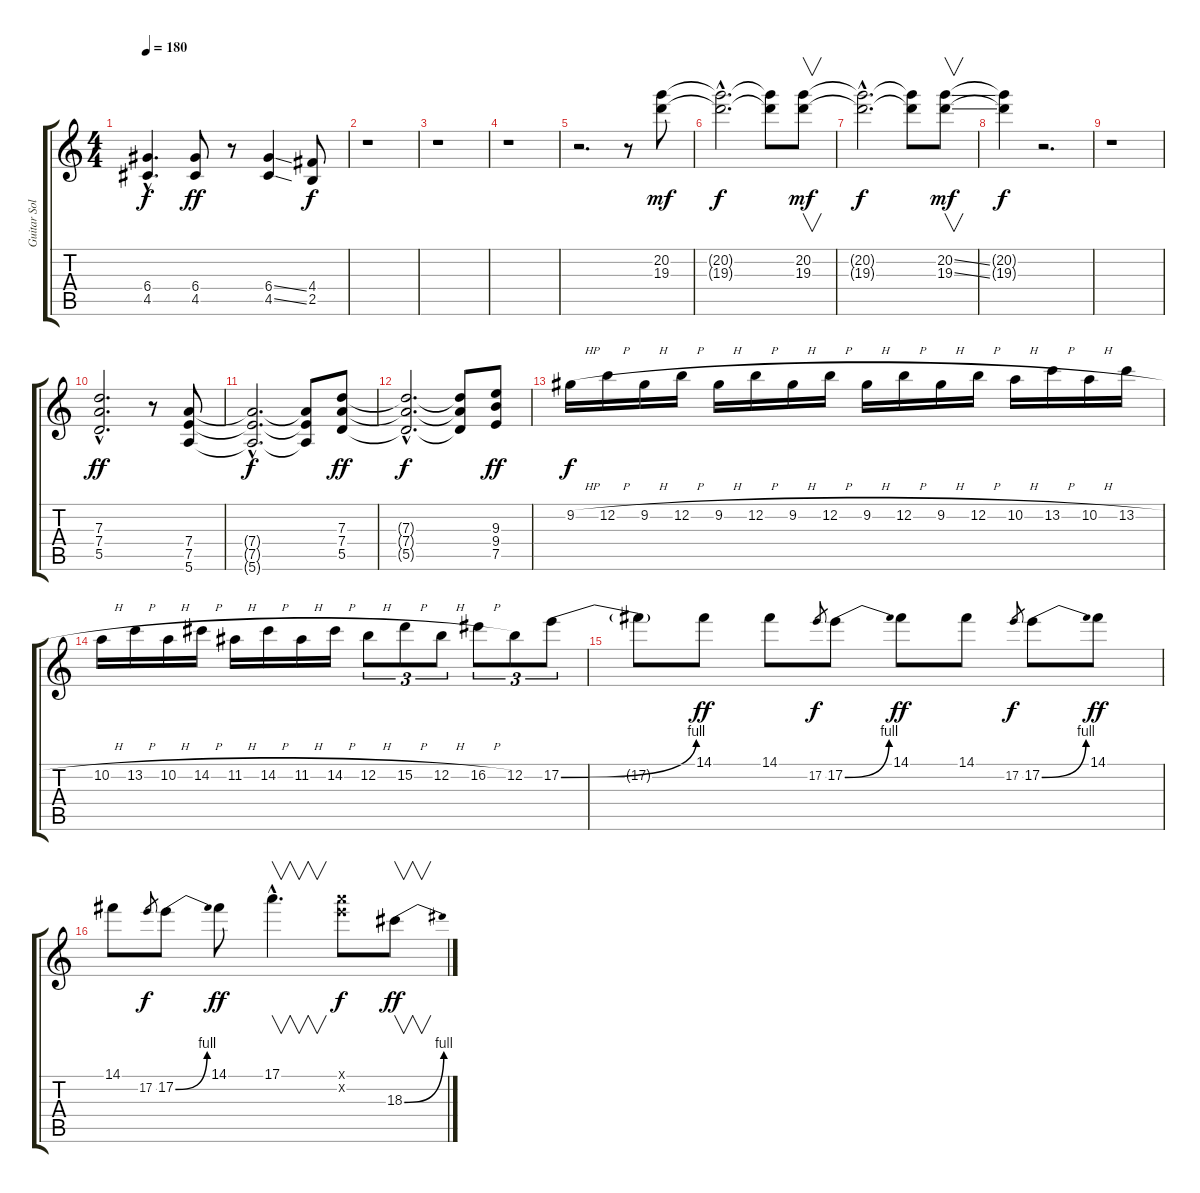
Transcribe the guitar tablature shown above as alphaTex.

\track ("Guitar Solo" "Guitar Sol") {instrument overdrivenguitar}
\staff {score tabs}
\tuning (E4 B3 G3 D3 A2 E2) {hide}
\ts (4 4)
\tempo 180
\clef g2
\ks c
(6.4{hac t} 4.5{hac t}).4{d dy f} (6.4 4.5).8{dy ff} r.8 (6.4{ss} 4.5{ss}).4 (4.4 2.5).8{dy f} |
r.1 |
r.1 |
r.1 |
r.2{d} r.8 (20.2 19.3).8{dy mf} |
(20.2{hac t} 19.3{hac t}).2{d dy f} (20.2{t} 19.3{t}).8 (20.2 19.3).8{v dy mf} |
(20.2{hac t} 19.3{hac t}).2{d dy f} (20.2{t} 19.3{t}).8 (20.2{ss} 19.3{ss}).8{v dy mf} |
(20.2{t} 19.3{t}).4{dy f} r.2{d} |
r.1 |
(7.3{hac} 7.4{hac} 5.5{hac}).2{d dy ff} r.8 (7.4 7.5 5.6).8 |
(7.4{hac t} 7.5{hac t} 5.6{hac t}).2{d dy f} (7.4{t} 7.5{t} 5.6{t}).8 (7.3 7.4 5.5).8{dy ff} |
(7.3{hac t} 7.4{hac t} 5.5{hac t}).2{d dy f} (7.3{t} 7.4{t} 5.5{t}).8 (9.3 9.4 7.5).8{dy ff} |
9.2{h}.16{dy f} 12.2{h}.16 9.2{h}.16 12.2{h}.16 9.2{h}.16 12.2{h}.16 9.2{h}.16 12.2{h}.16 9.2{h}.16 12.2{h}.16 9.2{h}.16 12.2{h}.16 10.2{h}.16 13.2{h}.16 10.2{h}.16 13.2{h}.16 |
10.2{h}.16 13.2{h}.16 10.2{h}.16 14.2{h}.16 11.2{h}.16 14.2{h}.16 11.2{h}.16 14.2{h}.16 12.2{h}.8{tu (3 2)} 15.2{h}.8{tu (3 2)} 12.2{h}.8{tu (3 2)} 16.2{h}.8{tu (3 2)} 12.2.8{tu (3 2)} 17.2{be (bend 0 0 60 4)}.8{tu (3 2)} |
17.2{t}.8 14.1.8{dy ff} 14.1.8 17.2.8{gr dy f} 17.2{be (bend 0 0 60 4)}.8 14.1.8{dy ff} 14.1.8 17.2.8{gr dy f} 17.2{be (bend 0 0 60 4)}.8 14.1.8{dy ff} |
14.1.8 17.2.8{gr dy f} 17.2{be (bend 0 0 60 4)}.8 14.1.8{dy ff} 17.1{hac}.4{v d} (17.1{x} 17.2{x}).8{dy f} 18.3{be (bend 0 0 60 4)}.8{v dy ff}
